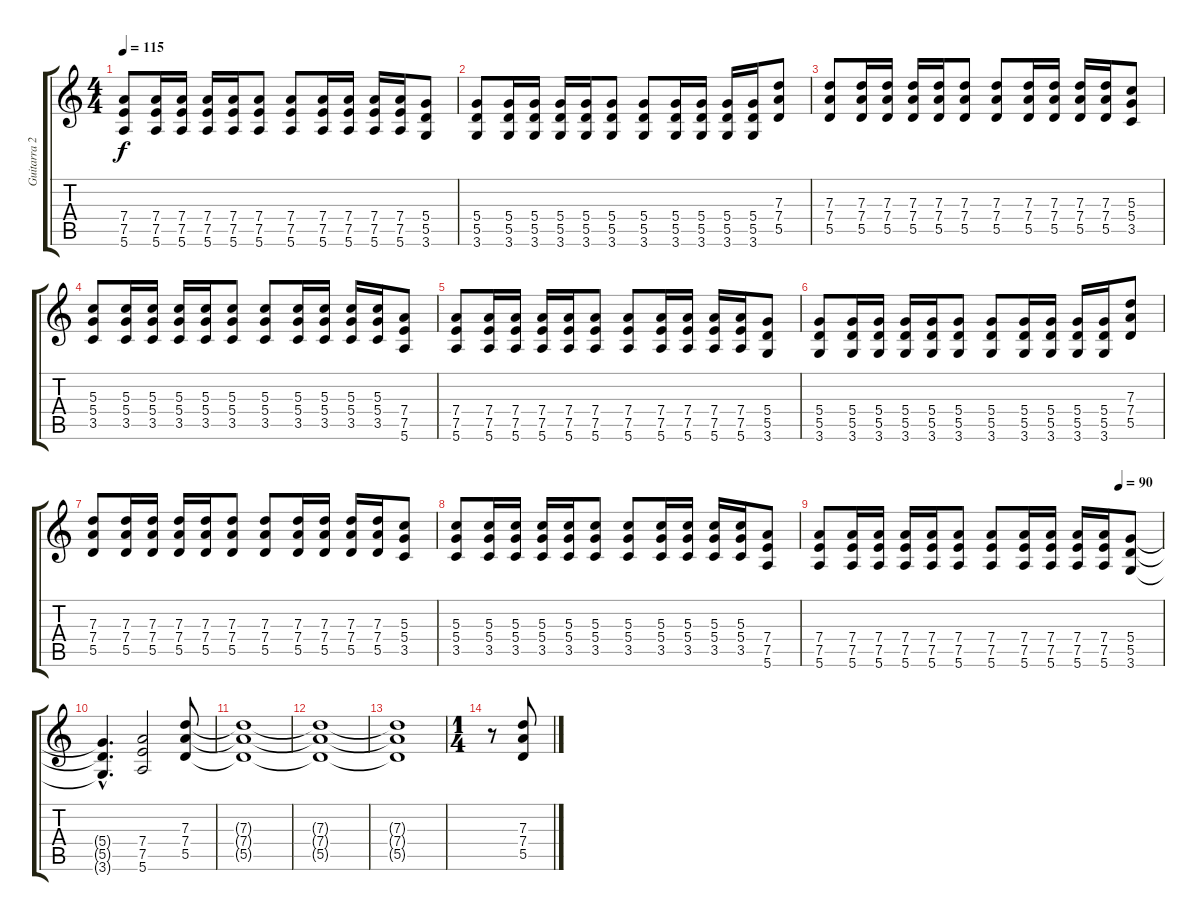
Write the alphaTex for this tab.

\track ("Guitarra 2 - Erik" "Guitarra 2") {instrument distortionguitar}
\staff {score tabs}
\tuning (E4 B3 G3 D3 A2 E2) {hide}
\ts (4 4)
\tempo 115
\clef g2
\ks c
(7.4 7.5 5.6).8{dy f} (7.4 7.5 5.6).16 (7.4 7.5 5.6).16 (7.4 7.5 5.6).16 (7.4 7.5 5.6).16 (7.4 7.5 5.6).8 (7.4 7.5 5.6).8 (7.4 7.5 5.6).16 (7.4 7.5 5.6).16 (7.4 7.5 5.6).16 (7.4 7.5 5.6).16 (5.4 5.5 3.6).8 |
(5.4 5.5 3.6).8 (5.4 5.5 3.6).16 (5.4 5.5 3.6).16 (5.4 5.5 3.6).16 (5.4 5.5 3.6).16 (5.4 5.5 3.6).8 (5.4 5.5 3.6).8 (5.4 5.5 3.6).16 (5.4 5.5 3.6).16 (5.4 5.5 3.6).16 (5.4 5.5 3.6).16 (7.3 7.4 5.5).8 |
(7.3 7.4 5.5).8 (7.3 7.4 5.5).16 (7.3 7.4 5.5).16 (7.3 7.4 5.5).16 (7.3 7.4 5.5).16 (7.3 7.4 5.5).8 (7.3 7.4 5.5).8 (7.3 7.4 5.5).16 (7.3 7.4 5.5).16 (7.3 7.4 5.5).16 (7.3 7.4 5.5).16 (5.3 5.4 3.5).8 |
(5.3 5.4 3.5).8 (5.3 5.4 3.5).16 (5.3 5.4 3.5).16 (5.3 5.4 3.5).16 (5.3 5.4 3.5).16 (5.3 5.4 3.5).8 (5.3 5.4 3.5).8 (5.3 5.4 3.5).16 (5.3 5.4 3.5).16 (5.3 5.4 3.5).16 (5.3 5.4 3.5).16 (7.4 7.5 5.6).8 |
(7.4 7.5 5.6).8 (7.4 7.5 5.6).16 (7.4 7.5 5.6).16 (7.4 7.5 5.6).16 (7.4 7.5 5.6).16 (7.4 7.5 5.6).8 (7.4 7.5 5.6).8 (7.4 7.5 5.6).16 (7.4 7.5 5.6).16 (7.4 7.5 5.6).16 (7.4 7.5 5.6).16 (5.4 5.5 3.6).8 |
(5.4 5.5 3.6).8 (5.4 5.5 3.6).16 (5.4 5.5 3.6).16 (5.4 5.5 3.6).16 (5.4 5.5 3.6).16 (5.4 5.5 3.6).8 (5.4 5.5 3.6).8 (5.4 5.5 3.6).16 (5.4 5.5 3.6).16 (5.4 5.5 3.6).16 (5.4 5.5 3.6).16 (7.3 7.4 5.5).8 |
(7.3 7.4 5.5).8 (7.3 7.4 5.5).16 (7.3 7.4 5.5).16 (7.3 7.4 5.5).16 (7.3 7.4 5.5).16 (7.3 7.4 5.5).8 (7.3 7.4 5.5).8 (7.3 7.4 5.5).16 (7.3 7.4 5.5).16 (7.3 7.4 5.5).16 (7.3 7.4 5.5).16 (5.3 5.4 3.5).8 |
(5.3 5.4 3.5).8 (5.3 5.4 3.5).16 (5.3 5.4 3.5).16 (5.3 5.4 3.5).16 (5.3 5.4 3.5).16 (5.3 5.4 3.5).8 (5.3 5.4 3.5).8 (5.3 5.4 3.5).16 (5.3 5.4 3.5).16 (5.3 5.4 3.5).16 (5.3 5.4 3.5).16 (7.4 7.5 5.6).8 |
\tempo (90 0.875)
(7.4 7.5 5.6).8 (7.4 7.5 5.6).16 (7.4 7.5 5.6).16 (7.4 7.5 5.6).16 (7.4 7.5 5.6).16 (7.4 7.5 5.6).8 (7.4 7.5 5.6).8 (7.4 7.5 5.6).16 (7.4 7.5 5.6).16 (7.4 7.5 5.6).16 (7.4 7.5 5.6).16 (5.4 5.5 3.6).8 |
(5.4{hac t} 5.5{hac t} 3.6{hac t}).4{d} (7.4 7.5 5.6).2 (7.3 7.4 5.5).8 |
(7.3{t} 7.4{t} 5.5{t}).1 |
(7.3{t} 7.4{t} 5.5{t}).1 |
(7.3{t} 7.4{t} 5.5{t}).1 |
\ts (1 4)
r.8 (7.3 7.4 5.5).8
